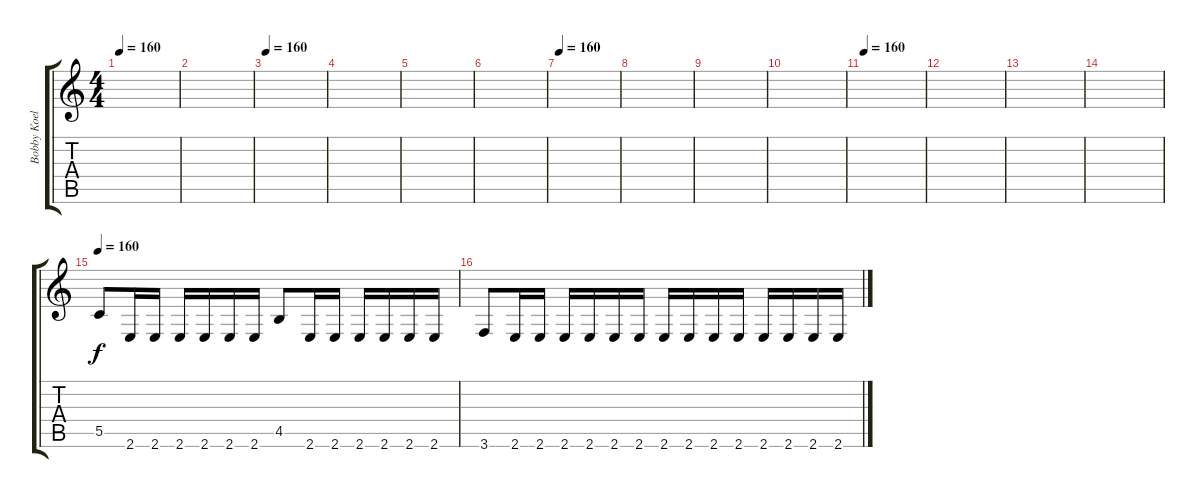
\track ("Bobby Koelble" "Bobby Koel") {instrument overdrivenguitar}
\staff {score tabs}
\tuning (D4 A3 F3 C3 G2 D2) {hide}
\ts (4 4)
\tempo 160
\clef g2
\ks c
|
|
\tempo 160
|
|
|
|
\tempo 160
|
|
|
|
\tempo 160
|
|
|
|
\tempo 160
5.5.8 2.6.16 2.6.16 2.6.16 2.6.16 2.6.16 2.6.16 4.5.8 2.6.16 2.6.16 2.6.16 2.6.16 2.6.16 2.6.16 |
3.6.8 2.6.16 2.6.16 2.6.16 2.6.16 2.6.16 2.6.16 2.6.16 2.6.16 2.6.16 2.6.16 2.6.16 2.6.16 2.6.16 2.6.16
